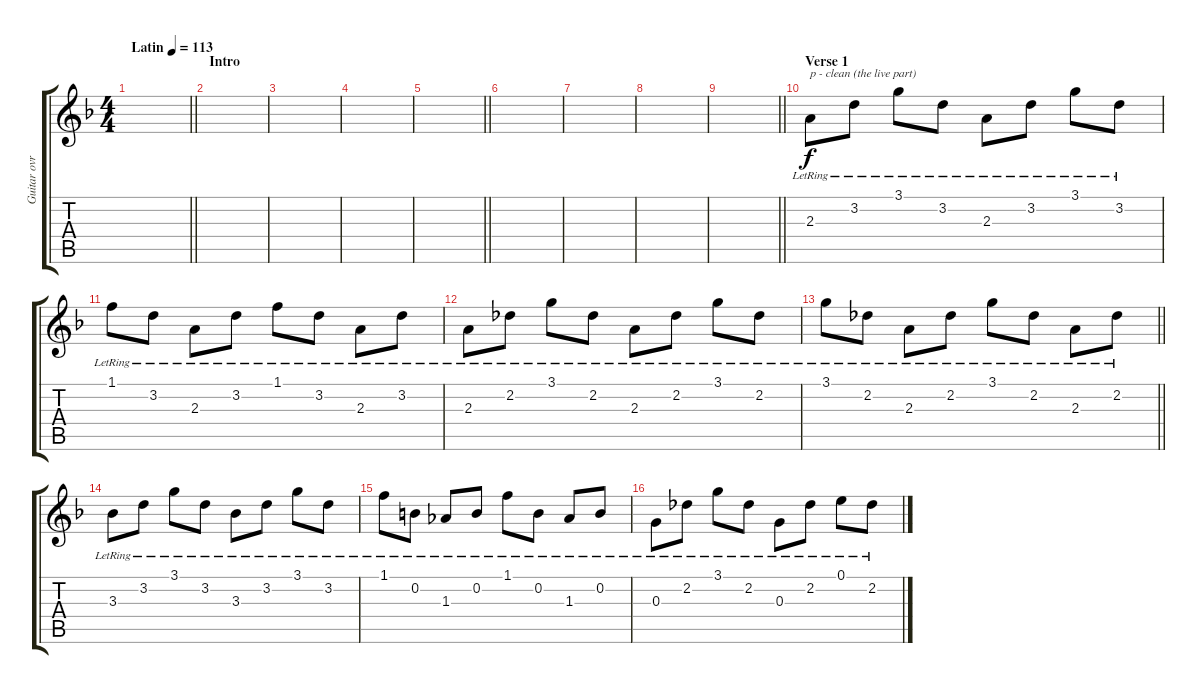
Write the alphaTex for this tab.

\track ("Guitar ovrdb" "Guitar ovr") {instrument electricguitarjazz}
\staff {score tabs}
\tuning (E4 B3 G3 D3 A2 E2) {hide}
\ts (4 4)
\section ("" "")
\tempo (113 "Latin")
\clef g2
\barLineRight lightlight
\ks dminor
|
\section ("" "Intro")
|
|
|
\barLineRight lightlight
|
\section ("" "")
|
|
|
\barLineRight lightlight
|
\section ("" "Verse 1")
2.3{lr}.8{txt "p - clean (the live part)"} 3.2{lr}.8 3.1{lr}.8 3.2{lr}.8 2.3{lr}.8 3.2{lr}.8 3.1{lr}.8 3.2{lr}.8 |
1.1{lr}.8 3.2{lr}.8 2.3{lr}.8 3.2{lr}.8 1.1{lr}.8 3.2{lr}.8 2.3{lr}.8 3.2{lr}.8 |
2.3{lr}.8 2.2{lr}.8 3.1{lr}.8 2.2{lr}.8 2.3{lr}.8 2.2{lr}.8 3.1{lr}.8 2.2{lr}.8 |
\barLineRight lightlight
3.1{lr}.8 2.2{lr}.8 2.3{lr}.8 2.2{lr}.8 3.1{lr}.8 2.2{lr}.8 2.3{lr}.8 2.2{lr}.8 |
\section ("" "")
3.3{lr}.8 3.2{lr}.8 3.1{lr}.8 3.2{lr}.8 3.3{lr}.8 3.2{lr}.8 3.1{lr}.8 3.2{lr}.8 |
1.1{lr}.8 0.2{lr}.8 1.3{lr}.8 0.2{lr}.8 1.1{lr}.8 0.2{lr}.8 1.3{lr}.8 0.2{lr}.8 |
0.3{lr}.8 2.2{lr}.8 3.1{lr}.8 2.2{lr}.8 0.3{lr}.8 2.2{lr}.8 0.1{lr}.8 2.2{lr}.8
